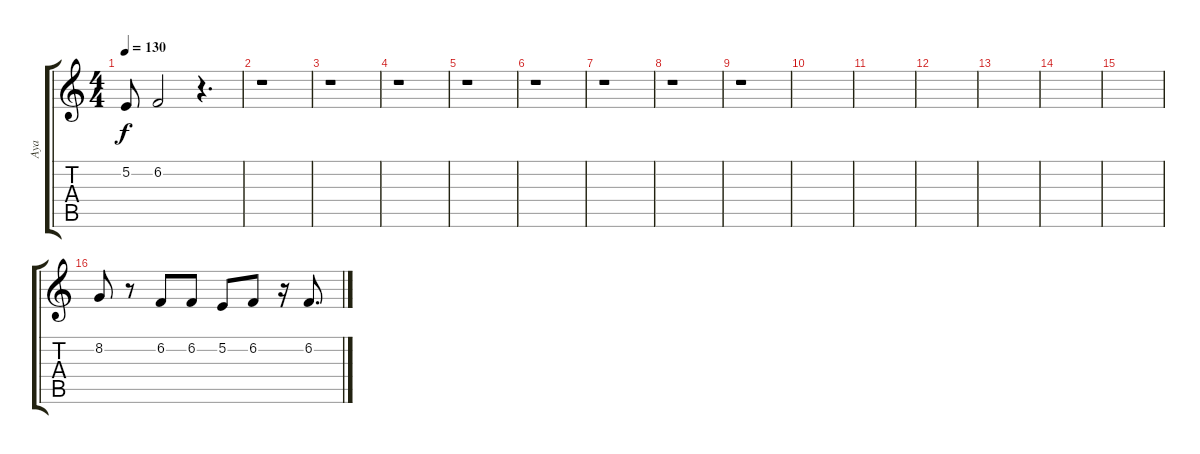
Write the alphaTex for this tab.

\track ("Aya" "Aya") {instrument sopranosax}
\staff {score tabs}
\tuning (E4 B3 G3 D3 A2 E2) {hide}
\ts (4 4)
\tempo 130
\clef g2
\ks c
5.2{t}.8{dy f} 6.2.2 r.4{d} |
r.1 |
r.1 |
r.1 |
r.1 |
r.1 |
r.1 |
r.1 |
r.1 |
|
|
|
|
|
|
8.2.8 r.8 6.2.8 6.2.8 5.2.8 6.2.8 r.16 6.2.8{d}
